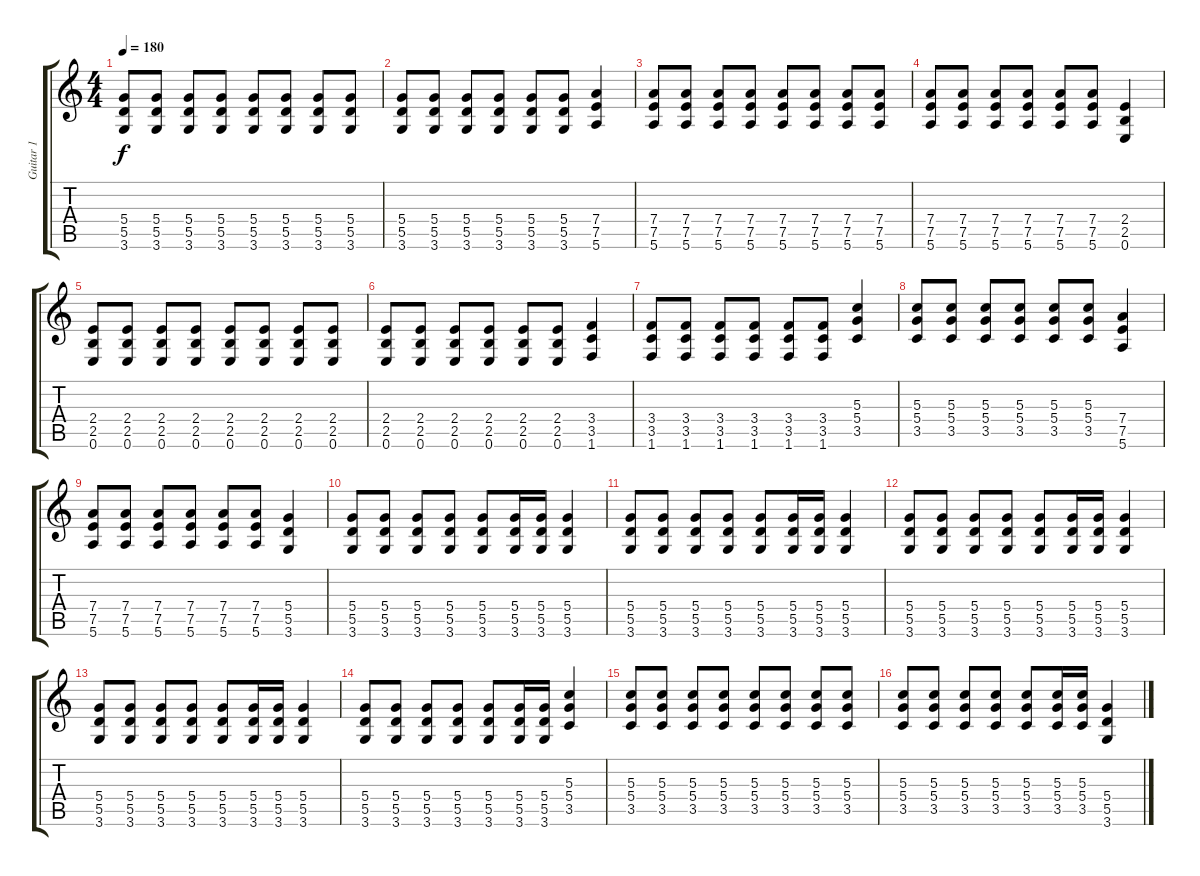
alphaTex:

\track ("Guitar 1" "Guitar 1") {instrument overdrivenguitar}
\staff {score tabs}
\tuning (E4 B3 G3 D3 A2 E2) {hide}
\ts (4 4)
\tempo 180
\clef g2
\ks c
(5.4 5.5 3.6).8{dy f} (5.4 5.5 3.6).8 (5.4 5.5 3.6).8 (5.4 5.5 3.6).8 (5.4 5.5 3.6).8 (5.4 5.5 3.6).8 (5.4 5.5 3.6).8 (5.4 5.5 3.6).8 |
(5.4 5.5 3.6).8 (5.4 5.5 3.6).8 (5.4 5.5 3.6).8 (5.4 5.5 3.6).8 (5.4 5.5 3.6).8 (5.4 5.5 3.6).8 (7.4 7.5 5.6).4 |
(7.4 7.5 5.6).8 (7.4 7.5 5.6).8 (7.4 7.5 5.6).8 (7.4 7.5 5.6).8 (7.4 7.5 5.6).8 (7.4 7.5 5.6).8 (7.4 7.5 5.6).8 (7.4 7.5 5.6).8 |
(7.4 7.5 5.6).8 (7.4 7.5 5.6).8 (7.4 7.5 5.6).8 (7.4 7.5 5.6).8 (7.4 7.5 5.6).8 (7.4 7.5 5.6).8 (2.4 2.5 0.6).4 |
(2.4 2.5 0.6).8 (2.4 2.5 0.6).8 (2.4 2.5 0.6).8 (2.4 2.5 0.6).8 (2.4 2.5 0.6).8 (2.4 2.5 0.6).8 (2.4 2.5 0.6).8 (2.4 2.5 0.6).8 |
(2.4 2.5 0.6).8 (2.4 2.5 0.6).8 (2.4 2.5 0.6).8 (2.4 2.5 0.6).8 (2.4 2.5 0.6).8 (2.4 2.5 0.6).8 (3.4 3.5 1.6).4 |
(3.4 3.5 1.6).8 (3.4 3.5 1.6).8 (3.4 3.5 1.6).8 (3.4 3.5 1.6).8 (3.4 3.5 1.6).8 (3.4 3.5 1.6).8 (5.3 5.4 3.5).4 |
(5.3 5.4 3.5).8 (5.3 5.4 3.5).8 (5.3 5.4 3.5).8 (5.3 5.4 3.5).8 (5.3 5.4 3.5).8 (5.3 5.4 3.5).8 (7.4 7.5 5.6).4 |
(7.4 7.5 5.6).8 (7.4 7.5 5.6).8 (7.4 7.5 5.6).8 (7.4 7.5 5.6).8 (7.4 7.5 5.6).8 (7.4 7.5 5.6).8 (5.4 5.5 3.6).4 |
(5.4 5.5 3.6).8 (5.4 5.5 3.6).8 (5.4 5.5 3.6).8 (5.4 5.5 3.6).8 (5.4 5.5 3.6).8 (5.4 5.5 3.6).16 (5.4 5.5 3.6).16 (5.4 5.5 3.6).4 |
(5.4 5.5 3.6).8 (5.4 5.5 3.6).8 (5.4 5.5 3.6).8 (5.4 5.5 3.6).8 (5.4 5.5 3.6).8 (5.4 5.5 3.6).16 (5.4 5.5 3.6).16 (5.4 5.5 3.6).4 |
(5.4 5.5 3.6).8 (5.4 5.5 3.6).8 (5.4 5.5 3.6).8 (5.4 5.5 3.6).8 (5.4 5.5 3.6).8 (5.4 5.5 3.6).16 (5.4 5.5 3.6).16 (5.4 5.5 3.6).4 |
(5.4 5.5 3.6).8 (5.4 5.5 3.6).8 (5.4 5.5 3.6).8 (5.4 5.5 3.6).8 (5.4 5.5 3.6).8 (5.4 5.5 3.6).16 (5.4 5.5 3.6).16 (5.4 5.5 3.6).4 |
(5.4 5.5 3.6).8 (5.4 5.5 3.6).8 (5.4 5.5 3.6).8 (5.4 5.5 3.6).8 (5.4 5.5 3.6).8 (5.4 5.5 3.6).16 (5.4 5.5 3.6).16 (5.3 5.4 3.5).4 |
(5.3 5.4 3.5).8 (5.3 5.4 3.5).8 (5.3 5.4 3.5).8 (5.3 5.4 3.5).8 (5.3 5.4 3.5).8 (5.3 5.4 3.5).8 (5.3 5.4 3.5).8 (5.3 5.4 3.5).8 |
(5.3 5.4 3.5).8 (5.3 5.4 3.5).8 (5.3 5.4 3.5).8 (5.3 5.4 3.5).8 (5.3 5.4 3.5).8 (5.3 5.4 3.5).16 (5.3 5.4 3.5).16 (5.4 5.5 3.6).4
